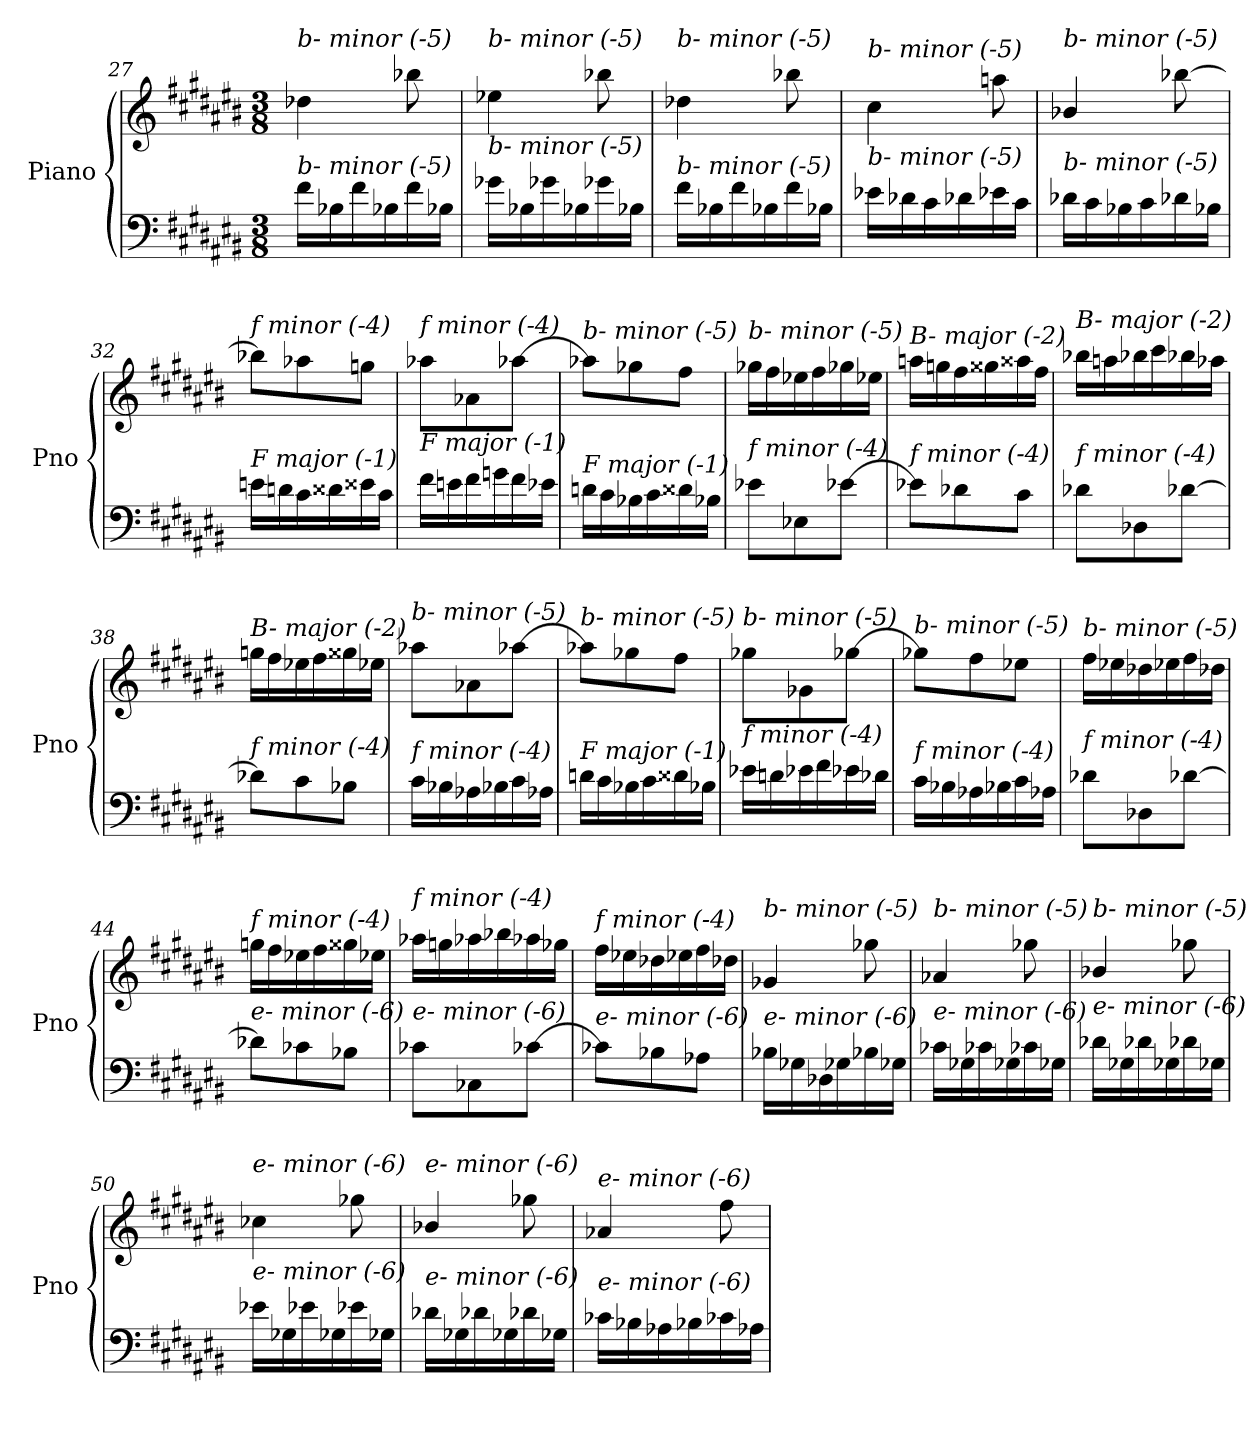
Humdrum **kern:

**kern	**kern
*part1	*part1
*staff2	*staff1
*I"Piano	*
*I'Pno	*
*clefF4	*clefG2
*k[f#c#g#d#a#e#b#]	*k[f#c#g#d#a#e#b#]
*M3/8	*M3/8
=27	=27
!	!LO:TX:i:t=b- minor (-5)
!LO:TX:i:t=b- minor (-5)	!
16f#i\LL	4dd-Xi\
16B-Xi\	.
16f#i\	.
16B-Xi\	.
16f#i\	8bb-Xi\
16B-Xi\JJ	.
!!LO:LB:g=z
=28	=28
!	!LO:TX:i:t=b- minor (-5)
!LO:TX:i:t=b- minor (-5)	!
16g-Xi\LL	4ee-Xi\
16B-Xi\	.
16g-Xi\	.
16B-Xi\	.
16g-Xi\	8bb-Xi\
16B-Xi\JJ	.
=29	=29
!	!LO:TX:i:t=b- minor (-5)
!LO:TX:i:t=b- minor (-5)	!
16f#i\LL	4dd-Xi\
16B-Xi\	.
16f#i\	.
16B-Xi\	.
16f#i\	8bb-Xi\
16B-Xi\JJ	.
=30	=30
!	!LO:TX:i:t=b- minor (-5)
!LO:TX:i:t=b- minor (-5)	!
16e-Xi\LL	4cc#i\
16d-Xi\	.
16c#i\	.
16d-Xi\	.
16e-Xi\	8aani\
16c#i\JJ	.
=31	=31
!	!LO:TX:i:t=b- minor (-5)
!LO:TX:i:t=b- minor (-5)	!
16d-Xi\LL	4b-Xi/
16c#i\	.
16B-Xi\	.
16c#i\	.
16d-Xi\	[8bb-Xi\
16B-Xi\JJ	.
=32	=32
!	!LO:TX:i:t=f minor (-4)
!LO:TX:i:t=F major (-1)	!
16eni\LL	8bb-Xi\L]
16dni\	.
16c#i\	8aa-Xi\
16d##i\	.
16e##i\	8ggni\J
16c#i\JJ	.
=33	=33
!	!LO:TX:i:t=f minor (-4)
!LO:TX:i:t=F major (-1)	!
16f#i\LL	8aa-Xi\L
16eni\	.
16f#i\	8a-Xi\
16gni\	.
16f#i\	[8aa-Xi\J
16e-Xi\JJ	.
!!LO:PB:g=z
=34	=34
!	!LO:TX:i:t=b- minor (-5)
!LO:TX:i:t=F major (-1)	!
16dni\LL	8aa-Xi\L]
16c#i\	.
16B-Xi\	8gg-Xi\
16c#i\	.
16d##i\	8ff#i\J
16B-Xi\JJ	.
=35	=35
!	!LO:TX:i:t=b- minor (-5)
!LO:TX:i:t=f minor (-4)	!
8e-Xi\L	16gg-Xi\LL
.	16ff#i\
8E-Xi\	16ee-Xi\
.	16ff#i\
[8e-Xi\J	16gg-Xi\
.	16ee-Xi\JJ
=36	=36
!	!LO:TX:i:t=B- major (-2)
!LO:TX:i:t=f minor (-4)	!
8e-Xi\L]	16aani\LL
.	16ggni\
8d-Xi\	16ff#i\
.	16gg##i\
8c#i\J	16aa##i\
.	16ff#i\JJ
=37	=37
!	!LO:TX:i:t=B- major (-2)
!LO:TX:i:t=f minor (-4)	!
8d-Xi\L	16bb-Xi\LL
.	16aani\
8D-Xi\	16bb-Xi\
.	16ccc#i\
[8d-Xi\J	16bb-Xi\
.	16aa-Xi\JJ
=38	=38
!	!LO:TX:i:t=B- major (-2)
!LO:TX:i:t=f minor (-4)	!
8d-Xi\L]	16ggni\LL
.	16ff#i\
8c#i\	16ee-Xi\
.	16ff#i\
8B-Xi\J	16gg##i\
.	16ee-Xi\JJ
=39	=39
!	!LO:TX:i:t=b- minor (-5)
!LO:TX:i:t=f minor (-4)	!
16c#i\LL	8aa-Xi\L
16B-Xi\	.
16A-Xi\	8a-Xi\
16B-Xi\	.
16c#i\	[8aa-Xi\J
16A-Xi\JJ	.
!!LO:LB:g=z
=40	=40
!	!LO:TX:i:t=b- minor (-5)
!LO:TX:i:t=F major (-1)	!
16dni\LL	8aa-Xi\L]
16c#i\	.
16B-Xi\	8gg-Xi\
16c#i\	.
16d##i\	8ff#i\J
16B-Xi\JJ	.
=41	=41
!	!LO:TX:i:t=b- minor (-5)
!LO:TX:i:t=f minor (-4)	!
16e-Xi\LL	8gg-Xi\L
16dni\	.
16e-Xi\	8g-Xi\
16f#i\	.
16e-Xi\	[8gg-Xi\J
16d-Xi\JJ	.
=42	=42
!	!LO:TX:i:t=b- minor (-5)
!LO:TX:i:t=f minor (-4)	!
16c#i\LL	8gg-Xi\L]
16B-Xi\	.
16A-Xi\	8ff#i\
16B-Xi\	.
16c#i\	8ee-Xi\J
16A-Xi\JJ	.
=43	=43
!	!LO:TX:i:t=b- minor (-5)
!LO:TX:i:t=f minor (-4)	!
8d-Xi\L	16ff#i\LL
.	16ee-Xi\
8D-Xi\	16dd-Xi\
.	16ee-Xi\
[8d-Xi\J	16ff#i\
.	16dd-Xi\JJ
=44	=44
!	!LO:TX:i:t=f minor (-4)
!LO:TX:i:t=e- minor (-6)	!
8d-Xi\L]	16ggni\LL
.	16ff#i\
8c-Xi\	16ee-Xi\
.	16ff#i\
8B-Xi\J	16gg##i\
.	16ee-Xi\JJ
=45	=45
!	!LO:TX:i:t=f minor (-4)
!LO:TX:i:t=e- minor (-6)	!
8c-Xi\L	16aa-Xi\LL
.	16ggni\
8C-Xi\	16aa-Xi\
.	16bb-Xi\
[8c-Xi\J	16aa-Xi\
.	16gg-Xi\JJ
!!LO:LB:g=z
=46	=46
!	!LO:TX:i:t=f minor (-4)
!LO:TX:i:t=e- minor (-6)	!
8c-Xi\L]	16ff#i\LL
.	16ee-Xi\
8B-Xi\	16dd-Xi\
.	16ee-Xi\
8A-Xi\J	16ff#i\
.	16dd-Xi\JJ
=47	=47
!	!LO:TX:i:t=b- minor (-5)
!LO:TX:i:t=e- minor (-6)	!
16B-Xi\LL	4g-Xi/
16G-Xi\	.
16D-Xi\	.
16G-Xi\	.
16B-Xi\	8gg-Xi\
16G-Xi\JJ	.
=48	=48
!	!LO:TX:i:t=b- minor (-5)
!LO:TX:i:t=e- minor (-6)	!
16c-Xi\LL	4a-Xi/
16G-Xi\	.
16c-Xi\	.
16G-Xi\	.
16c-Xi\	8gg-Xi\
16G-Xi\JJ	.
=49	=49
!	!LO:TX:i:t=b- minor (-5)
!LO:TX:i:t=e- minor (-6)	!
16d-Xi\LL	4b-Xi/
16G-Xi\	.
16d-Xi\	.
16G-Xi\	.
16d-Xi\	8gg-Xi\
16G-Xi\JJ	.
=50	=50
!	!LO:TX:i:t=e- minor (-6)
!LO:TX:i:t=e- minor (-6)	!
16e-Xi\LL	4cc-Xi\
16G-Xi\	.
16e-Xi\	.
16G-Xi\	.
16e-Xi\	8gg-Xi\
16G-Xi\JJ	.
=51	=51
!	!LO:TX:i:t=e- minor (-6)
!LO:TX:i:t=e- minor (-6)	!
16d-Xi\LL	4b-Xi/
16G-Xi\	.
16d-Xi\	.
16G-Xi\	.
16d-Xi\	8gg-Xi\
16G-Xi\JJ	.
=52	=52
!	!LO:TX:i:t=e- minor (-6)
!LO:TX:i:t=e- minor (-6)	!
16c-Xi\LL	4a-Xi/
16B-Xi\	.
16A-Xi\	.
16B-Xi\	.
16c-Xi\	8ff#i\
16A-Xi\JJ	.
=	=
*-	*-
